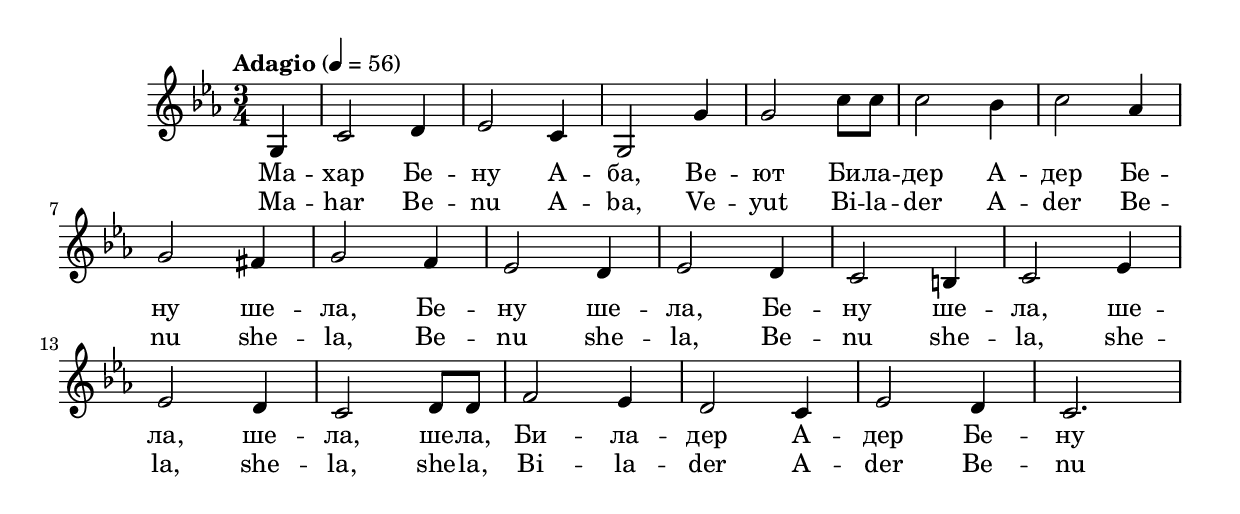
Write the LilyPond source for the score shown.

  


melody = \absolute  {
  \clef treble
  \key c \minor
  \time 3/4 \tempo "Adagio" 4 = 56
  
  \partial 4
 
 g4 |   c'2 d'4 | es'2 c'4 |  g2 g'4 |  g'2 c''8 c'' |   c''2 bes'4 | c''2 as'4 \break |

g'2 fis'4 | g'2 f'4 | es'2 d'4 | es'2 d'4 |  c'2 b4 |  c'2 es'4 | \break

   es'2 d'4 | c'2 d'8 d' |f'2 es'4 | d'2  c'4 | es'2 d'4 | c'2. | \break


}

text = \lyricmode { Ма -- хар Бе
  -- ну А -- ба, Ве -- ют Би -- ла -- дер А -- дер
  Бе -- ну ше -- ла, Бе -- ну ше -- ла, Бе -- ну
  ше -- ла, ше -- ла, ше -- ла, ше -- ла, Би -- ла
  -- дер А -- дер Бе -- ну ше -- ла.

 
 
}

textL = \lyricmode {Ma -- har Be -- nu
  A -- ba, Ve -- yut Bi -- la -- der A -- der Be -- nu she -- la,
  Be -- nu she -- la, Be -- nu she -- la, she -- la, she --
  la, she -- la, Bi -- la -- der A -- der Be -- nu she -- la.
 
 
}

\score{
 \header {
  title = \markup { \fontsize #-3 "Небето се отваря / Nebeto se otvaria" }
  %subtitle = \markup \center-column { " " \vspace #1 } 
  
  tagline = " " %supress footer Music engraving by LilyPond 2.18.0—www.lilypond.org
 % arranger = \markup { \fontsize #+1 "Контекстуализация: Йордан Камджалов / Contextualization: Yordan Kamdzhalov" }
  %composer = \markup \center-column { "Бейнса Дуно / Beinsa Duno" \vspace #1 } 

}
  <<
    \new Voice = "one" {
      
      \melody
    }
    \new Lyrics \lyricsto "one" \text
    \new Lyrics \lyricsto "one" \textL
  >>
 
}